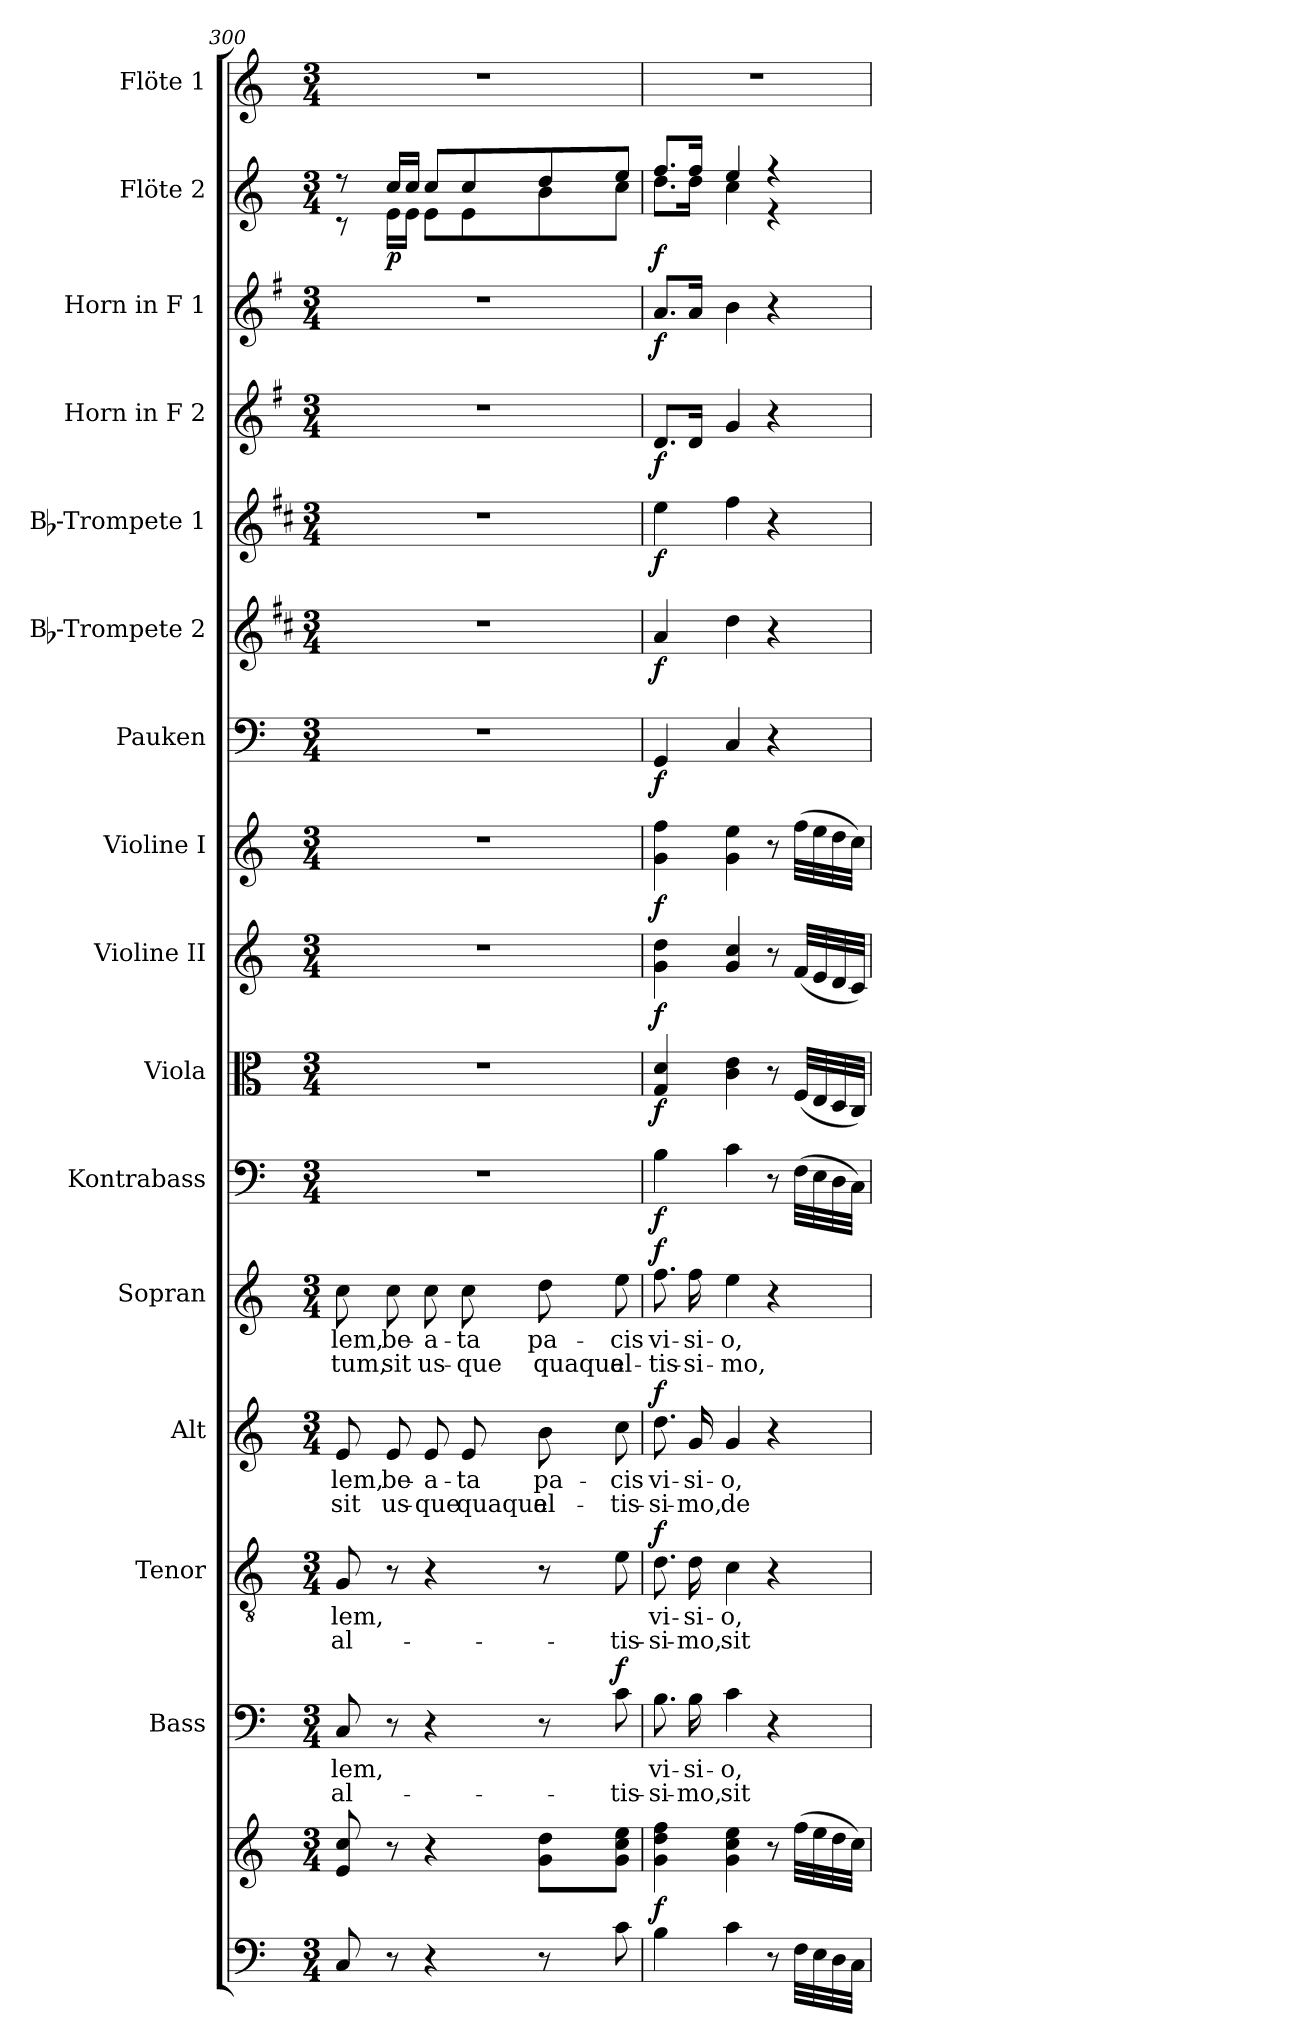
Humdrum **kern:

**kern	**kern	**dynam	**kern	**text	**text	**dynam	**kern	**text	**text	**dynam	**kern	**text	**text	**dynam	**kern	**text	**text	**dynam	**kern	**dynam	**kern	**dynam	**kern	**dynam	**kern	**dynam	**kern	**dynam	**kern	**dynam	**kern	**dynam	**kern	**dynam	**kern	**dynam	**kern	**dynam	**kern
*part16	*part16	*part16	*part15	*part15	*part15	*part15	*part14	*part14	*part14	*part14	*part13	*part13	*part13	*part13	*part12	*part12	*part12	*part12	*part11	*part11	*part10	*part10	*part9	*part9	*part8	*part8	*part7	*part7	*part6	*part6	*part5	*part5	*part4	*part4	*part3	*part3	*part2	*part2	*part1
*staff17	*staff16	*staff16/17	*staff15	*staff15	*staff15	*staff15	*staff14	*staff14	*staff14	*staff14	*staff13	*staff13	*staff13	*staff13	*staff12	*staff12	*staff12	*staff12	*staff11	*staff11	*staff10	*staff10	*staff9	*staff9	*staff8	*staff8	*staff7	*staff7	*staff6	*staff6	*staff5	*staff5	*staff4	*staff4	*staff3	*staff3	*staff2	*staff2	*staff1
*	*	*	*I"Bass	*	*	*	*I"Tenor	*	*	*	*I"Alt	*	*	*	*I"Sopran	*	*	*	*I"Kontrabass	*	*I"Viola	*	*I"Violine II	*	*I"Violine I	*	*I"Pauken	*	*I"Bb-Trompete 2	*	*I"Bb-Trompete 1	*	*I"Horn in F 2	*	*I"Horn in F 1	*	*I"Flöte 2	*	*I"Flöte 1
*	*	*	*I'B.	*	*	*	*I'T.	*	*	*	*I'A.	*	*	*	*I'S.	*	*	*	*I'Kb.	*	*I'Vla.	*	*I'Vl. II	*	*I'Vl. I	*	*I'Pk.	*	*I'Bb Trp. 2	*	*I'Bb Trp. 1	*	*	*	*	*	*I'Fl. 2	*	*I'Fl. 1
*clefF4	*clefG2	*	*clefF4	*	*	*	*clefGv2	*	*	*	*clefG2	*	*	*	*clefG2	*	*	*	*clefF4	*	*clefC3	*	*clefG2	*	*clefG2	*	*clefF4	*	*clefG2	*	*clefG2	*	*clefG2	*	*clefG2	*	*clefG2	*	*clefG2
*	*	*	*	*	*	*	*	*	*	*	*	*	*	*	*	*	*	*	*ITrd7c12	*	*	*	*	*	*	*	*	*	*ITrd1c2	*	*ITrd1c2	*	*ITrd4c7	*	*ITrd4c7	*	*	*	*
*k[]	*k[]	*	*k[]	*	*	*	*k[]	*	*	*	*k[]	*	*	*	*k[]	*	*	*	*k[]	*	*k[]	*	*k[]	*	*k[]	*	*k[]	*	*k[]	*	*k[]	*	*k[]	*	*k[]	*	*k[]	*	*k[]
*C:	*C:	*	*C:	*	*	*	*C:	*	*	*	*C:	*	*	*	*C:	*	*	*	*C:	*	*C:	*	*C:	*	*C:	*	*C:	*	*C:	*	*C:	*	*C:	*	*C:	*	*C:	*	*C:
*M3/4	*M3/4	*	*M3/4	*	*	*	*M3/4	*	*	*	*M3/4	*	*	*	*M3/4	*	*	*	*M3/4	*	*M3/4	*	*M3/4	*	*M3/4	*	*M3/4	*	*M3/4	*	*M3/4	*	*M3/4	*	*M3/4	*	*M3/4	*	*M3/4
=300	=300	=300	=300	=300	=300	=300	=300	=300	=300	=300	=300	=300	=300	=300	=300	=300	=300	=300	=300	=300	=300	=300	=300	=300	=300	=300	=300	=300	=300	=300	=300	=300	=300	=300	=300	=300	=300	=300	=300
!	!	!	!	!LO:LY:b	!LO:LY:b	!	!	!LO:LY:b	!LO:LY:b	!	!	!LO:LY:b	!LO:LY:b	!	!	!LO:LY:b	!LO:LY:b	!	!	!	!	!	!	!	!	!	!	!	!	!	!	!	!	!	!	!	!	!	!
*	*	*	*	*	*	*	*	*	*	*	*	*	*	*	*	*	*	*	*	*	*	*	*	*	*	*	*	*	*	*	*	*	*	*	*	*	*^	*	*
8C/	8e/ 8cc/	.	8C/	-lem,	al-	.	8G/	-lem,	al-	.	8e/	-lem,	sit	.	8cc\	-lem,	-tum,	.	2.r	.	2.r	.	2.r	.	2.r	.	2.r	.	2.r	.	2.r	.	2.r	.	2.r	.	8r	8r	.	2.r
!	!	!	!	!	!	!	!	!	!	!	!	!LO:LY:b	!LO:LY:b	!	!	!LO:LY:b	!LO:LY:b	!	!	!	!	!	!	!	!	!	!	!	!	!	!	!	!	!	!	!	!	!	!LO:DY:b	!
8r	8r	.	8r	.	.	.	8r	.	.	.	8e/	be-	us-	.	8cc\	be-	sit	.	.	.	.	.	.	.	.	.	.	.	.	.	.	.	.	.	.	.	16cc/LL	16e\LL	p	.
.	.	.	.	.	.	.	.	.	.	.	.	.	.	.	.	.	.	.	.	.	.	.	.	.	.	.	.	.	.	.	.	.	.	.	.	.	16cc/JJ	16e\JJ	.	.
!	!	!	!	!	!	!	!	!	!	!	!	!LO:LY:b	!LO:LY:b	!	!	!LO:LY:b	!LO:LY:b	!	!	!	!	!	!	!	!	!	!	!	!	!	!	!	!	!	!	!	!	!	!	!
4r	4r	.	4r	.	.	.	4r	.	.	.	8e/	-a-	-que	.	8cc\	-a-	us-	.	.	.	.	.	.	.	.	.	.	.	.	.	.	.	.	.	.	.	8cc/L	8e\L	.	.
!	!	!	!	!	!	!	!	!	!	!	!	!LO:LY:b	!LO:LY:b	!	!	!LO:LY:b	!LO:LY:b	!	!	!	!	!	!	!	!	!	!	!	!	!	!	!	!	!	!	!	!	!	!	!
.	.	.	.	.	.	.	.	.	.	.	8e/	-ta	quaque	.	8cc\	-ta	-que	.	.	.	.	.	.	.	.	.	.	.	.	.	.	.	.	.	.	.	8cc/	8e\	.	.
!	!	!	!	!	!	!	!	!	!	!	!	!LO:LY:b	!LO:LY:b	!	!	!LO:LY:b	!LO:LY:b	!	!	!	!	!	!	!	!	!	!	!	!	!	!	!	!	!	!	!	!	!	!	!
8r	8g\ 8dd\L	.	8r	.	.	.	8r	.	.	.	8b\	pa-	al-	.	8dd\	pa-	quaque	.	.	.	.	.	.	.	.	.	.	.	.	.	.	.	.	.	.	.	8dd/	8b\	.	.
!	!	!	!	!	!LO:LY:b	!LO:DY:a	!	!	!LO:LY:b	!	!	!LO:LY:b	!LO:LY:b	!	!	!LO:LY:b	!LO:LY:b	!	!	!	!	!	!	!	!	!	!	!	!	!	!	!	!	!	!	!	!	!	!	!
8c\	8g\ 8cc\ 8ee\J	.	8c\	.	-tis-	f	8e\	.	-tis-	.	8cc\	-cis	-tis-	.	8ee\	-cis	al-	.	.	.	.	.	.	.	.	.	.	.	.	.	.	.	.	.	.	.	8ee/J	8cc\J	.	.
=301	=301	=301	=301	=301	=301	=301	=301	=301	=301	=301	=301	=301	=301	=301	=301	=301	=301	=301	=301	=301	=301	=301	=301	=301	=301	=301	=301	=301	=301	=301	=301	=301	=301	=301	=301	=301	=301	=301	=301	=301
!	!	!LO:DY:b	!	!LO:LY:b	!LO:LY:b	!	!	!LO:LY:b	!LO:LY:b	!LO:DY:a	!	!LO:LY:b	!LO:LY:b	!LO:DY:a	!	!LO:LY:b	!LO:LY:b	!LO:DY:a	!	!LO:DY:b	!	!LO:DY:b	!	!LO:DY:b	!	!LO:DY:b	!	!LO:DY:b	!	!LO:DY:b	!	!LO:DY:b	!	!LO:DY:b	!	!LO:DY:b	!	!	!LO:DY:b	!
4B\	4g\ 4dd\ 4ff\	f	8.B\	vi-	-si-	.	8.d\	vi-	-si-	f	8.dd\	vi-	-si-	f	8.ff\	vi-	-tis-	f	4BB\	f	4G/ 4d/	f	4g\ 4dd\	f	4g\ 4ff\	f	4GG/	f	4g/	f	4dd\	f	8.G/L	f	8.d/L	f	8.ff/L	8.dd\L	f	2.r
!	!	!	!	!LO:LY:b	!LO:LY:b	!	!	!LO:LY:b	!LO:LY:b	!	!	!LO:LY:b	!LO:LY:b	!	!	!LO:LY:b	!LO:LY:b	!	!	!	!	!	!	!	!	!	!	!	!	!	!	!	!	!	!	!	!	!	!	!
.	.	.	16B\	-si-	-mo,	.	16d\	-si-	-mo,	.	16g/	-si-	-mo,	.	16ff\	-si-	-si-	.	.	.	.	.	.	.	.	.	.	.	.	.	.	.	16G/Jk	.	16d/Jk	.	16ff/Jk	16dd\Jk	.	.
!	!	!	!	!LO:LY:b	!LO:LY:b	!	!	!LO:LY:b	!LO:LY:b	!	!	!LO:LY:b	!LO:LY:b	!	!	!LO:LY:b	!LO:LY:b	!	!	!	!	!	!	!	!	!	!	!	!	!	!	!	!	!	!	!	!	!	!	!
4c\	4g\ 4cc\ 4ee\	.	4c\	-o,	sit	.	4c\	-o,	sit	.	4g/	-o,	de-	.	4ee\	-o,	-mo,	.	4C\	.	4c\ 4e\	.	4g/ 4cc/	.	4g\ 4ee\	.	4C/	.	4cc\	.	4ee\	.	4c/	.	4e\	.	4ee/	4cc\	.	.
8r	8r	.	4r	.	.	.	4r	.	.	.	4r	.	.	.	4r	.	.	.	8r	.	8r	.	8r	.	8r	.	4r	.	4r	.	4r	.	4r	.	4r	.	4r	4r	.	.
32F\LLL	(>32ff\LLL	.	.	.	.	.	.	.	.	.	.	.	.	.	.	.	.	.	(>32FF\LLL	.	(<32F/LLL	.	(<32f/LLL	.	(>32ff\LLL	.	.	.	.	.	.	.	.	.	.	.	.	.	.	.
32E\	32ee\	.	.	.	.	.	.	.	.	.	.	.	.	.	.	.	.	.	32EE\	.	32E/	.	32e/	.	32ee\	.	.	.	.	.	.	.	.	.	.	.	.	.	.	.
32D\	32dd\	.	.	.	.	.	.	.	.	.	.	.	.	.	.	.	.	.	32DD\	.	32D/	.	32d/	.	32dd\	.	.	.	.	.	.	.	.	.	.	.	.	.	.	.
32C\JJJ	32cc\JJJ)	.	.	.	.	.	.	.	.	.	.	.	.	.	.	.	.	.	32CC\JJJ)	.	32C/JJJ)	.	32c/JJJ)	.	32cc\JJJ)	.	.	.	.	.	.	.	.	.	.	.	.	.	.	.
*	*	*	*	*	*	*	*	*	*	*	*	*	*	*	*	*	*	*	*	*	*	*	*	*	*	*	*	*	*	*	*	*	*	*	*	*	*v	*v	*	*
=	=	=	=	=	=	=	=	=	=	=	=	=	=	=	=	=	=	=	=	=	=	=	=	=	=	=	=	=	=	=	=	=	=	=	=	=	=	=	=
*-	*-	*-	*-	*-	*-	*-	*-	*-	*-	*-	*-	*-	*-	*-	*-	*-	*-	*-	*-	*-	*-	*-	*-	*-	*-	*-	*-	*-	*-	*-	*-	*-	*-	*-	*-	*-	*-	*-	*-
